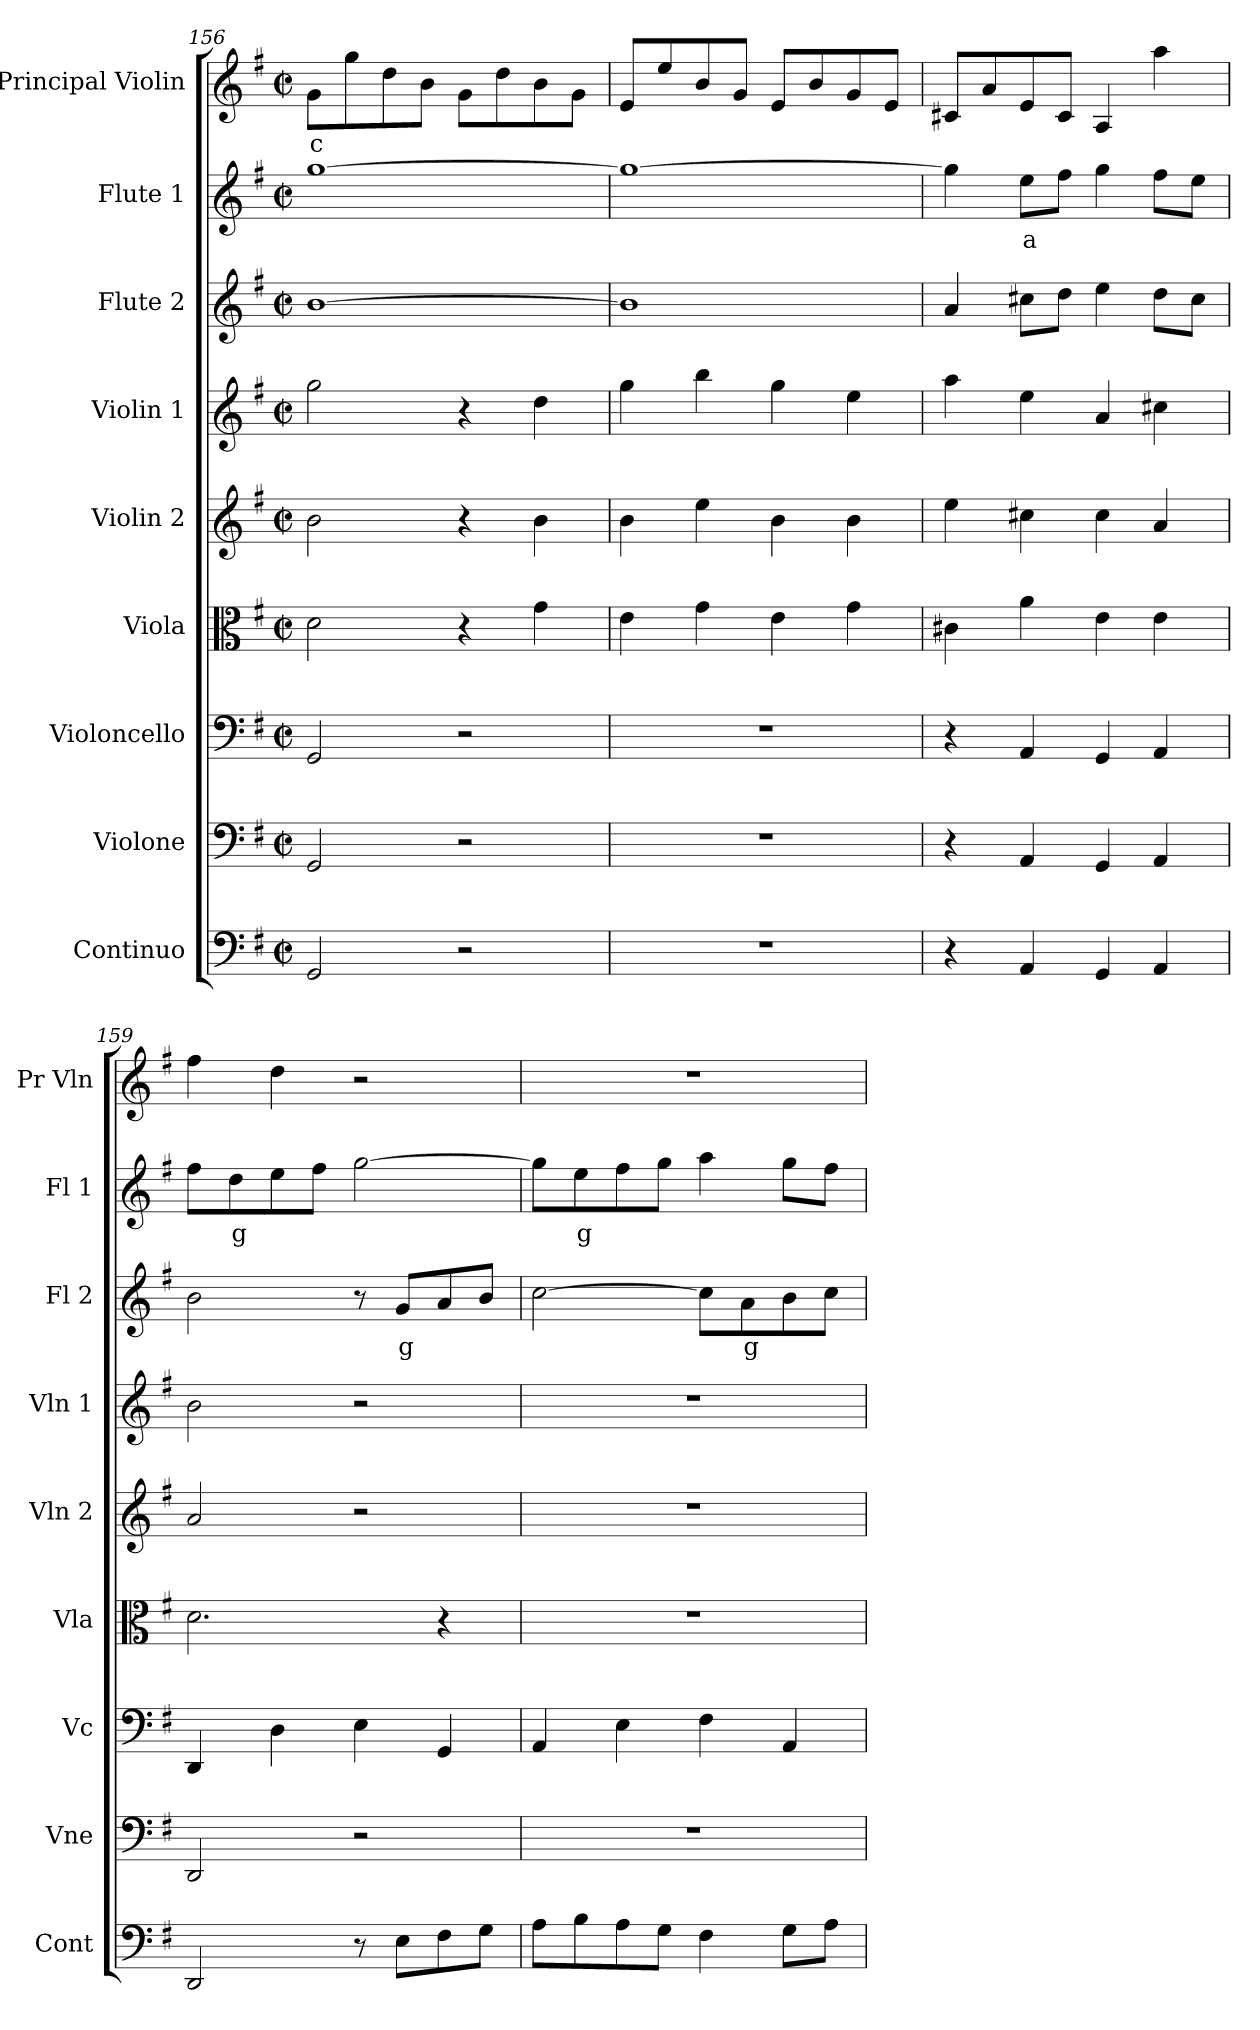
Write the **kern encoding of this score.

**kern	**kern	**kern	**kern	**kern	**kern	**kern	**text	**kern	**text	**kern	**text
*part9	*part8	*part7	*part6	*part5	*part4	*part3	*part3	*part2	*part2	*part1	*part1
*staff9	*staff8	*staff7	*staff6	*staff5	*staff4	*staff3	*staff3	*staff2	*staff2	*staff1	*staff1
*I"Continuo	*I"Violone	*I"Violoncello	*I"Viola	*I"Violin 2	*I"Violin 1	*I"Flute 2	*	*I"Flute 1	*	*I"Principal Violin	*
*I'Cont	*I'Vne	*I'Vc	*I'Vla	*I'Vln 2	*I'Vln 1	*I'Fl 2	*	*I'Fl 1	*	*I'Pr Vln	*
*clefF4	*clefF4	*clefF4	*clefC3	*clefG2	*clefG2	*clefG2	*	*clefG2	*	*clefG2	*
*	*ITrd7c12	*	*	*	*	*	*	*	*	*	*
*k[f#]	*k[f#]	*k[f#]	*k[f#]	*k[f#]	*k[f#]	*k[f#]	*	*k[f#]	*	*k[f#]	*
*M2/2	*M2/2	*M2/2	*M2/2	*M2/2	*M2/2	*M2/2	*	*M2/2	*	*M2/2	*
*met(c|)	*met(c|)	*met(c|)	*met(c|)	*met(c|)	*met(c|)	*met(c|)	*	*met(c|)	*	*met(c|)	*
=156	=156	=156	=156	=156	=156	=156	=156	=156	=156	=156	=156
!	!	!	!	!	!	!	!	!	!	!	!LO:LY:b:color=#FF0000
2GG/	2GGG/	2GG/	2d\	2b\	2gg\	[1b	.	[1gg	.	8g\L	c
.	.	.	.	.	.	.	.	.	.	8gg\	.
.	.	.	.	.	.	.	.	.	.	8dd\	.
.	.	.	.	.	.	.	.	.	.	8b\J	.
2r	2r	2r	4r	4r	4r	.	.	.	.	8g\L	.
.	.	.	.	.	.	.	.	.	.	8dd\	.
.	.	.	4g\	4b\	4dd\	.	.	.	.	8b\	.
.	.	.	.	.	.	.	.	.	.	8g\J	.
=157	=157	=157	=157	=157	=157	=157	=157	=157	=157	=157	=157
1r	1r	1r	4e\	4b\	4gg\	1b]	.	1gg_	.	8e/L	.
.	.	.	.	.	.	.	.	.	.	8ee/	.
.	.	.	4g\	4ee\	4bb\	.	.	.	.	8b/	.
.	.	.	.	.	.	.	.	.	.	8g/J	.
.	.	.	4e\	4b\	4gg\	.	.	.	.	8e/L	.
.	.	.	.	.	.	.	.	.	.	8b/	.
.	.	.	4g\	4b\	4ee\	.	.	.	.	8g/	.
.	.	.	.	.	.	.	.	.	.	8e/J	.
=158	=158	=158	=158	=158	=158	=158	=158	=158	=158	=158	=158
4r	4r	4r	4c#X\	4ee\	4aa\	4a/	.	4gg\]	.	8c#X/L	.
.	.	.	.	.	.	.	.	.	.	8a/	.
!	!	!	!	!	!	!	!	!	!LO:LY:b:color=#FF0000	!	!
4AA/	4AAA/	4AA/	4a\	4cc#X\	4ee\	8cc#X\L	.	8ee\L	a	8e/	.
.	.	.	.	.	.	8dd\J	.	8ff#\J	.	8c#/J	.
4GG/	4GGG/	4GG/	4e\	4cc#\	4a/	4ee\	.	4gg\	.	4A/	.
4AA/	4AAA/	4AA/	4e\	4a/	4cc#X\	8dd\L	.	8ff#\L	.	4aa\	.
.	.	.	.	.	.	8cc#\J	.	8ee\J	.	.	.
!!LO:PB:g=z
=159	=159	=159	=159	=159	=159	=159	=159	=159	=159	=159	=159
2DD/	2DDD/	4DD/	2.d\	2a/	2b\	2b\	.	8ff#\L	.	4ff#\	.
!	!	!	!	!	!	!	!	!	!LO:LY:b:color=#FF0000	!	!
.	.	.	.	.	.	.	.	8dd\	g	.	.
.	.	4D\	.	.	.	.	.	8ee\	.	4dd\	.
.	.	.	.	.	.	.	.	8ff#\J	.	.	.
8r	2r	4E\	.	2r	2r	8r	.	[2gg\	.	2r	.
!	!	!	!	!	!	!	!LO:LY:b:color=#FF0000	!	!	!	!
8E\L	.	.	.	.	.	8g/L	g	.	.	.	.
8F#\	.	4GG/	4r	.	.	8a/	.	.	.	.	.
8G\J	.	.	.	.	.	8b/J	.	.	.	.	.
=160	=160	=160	=160	=160	=160	=160	=160	=160	=160	=160	=160
8A\L	1r	4AA/	1r	1r	1r	[2cc\	.	8gg\L]	.	1r	.
!	!	!	!	!	!	!	!	!	!LO:LY:b:color=#FF0000	!	!
8B\	.	.	.	.	.	.	.	8ee\	g	.	.
8A\	.	4E\	.	.	.	.	.	8ff#\	.	.	.
8G\J	.	.	.	.	.	.	.	8gg\J	.	.	.
4F#\	.	4F#\	.	.	.	8cc\L]	.	4aa\	.	.	.
!	!	!	!	!	!	!	!LO:LY:b:color=#FF0000	!	!	!	!
.	.	.	.	.	.	8a\	g	.	.	.	.
8G\L	.	4AA/	.	.	.	8b\	.	8gg\L	.	.	.
8A\J	.	.	.	.	.	8cc\J	.	8ff#\J	.	.	.
=	=	=	=	=	=	=	=	=	=	=	=
*-	*-	*-	*-	*-	*-	*-	*-	*-	*-	*-	*-
